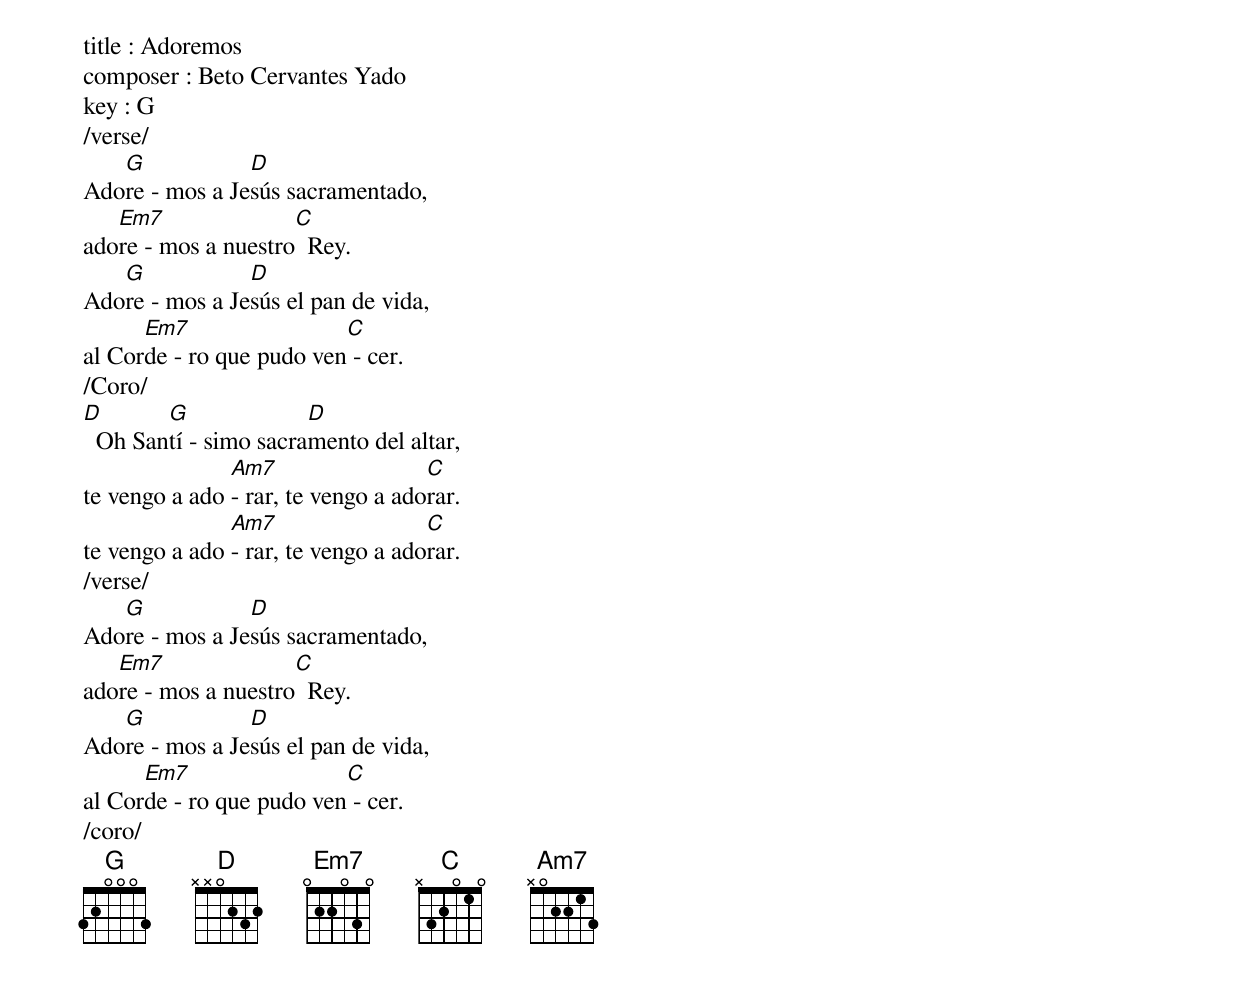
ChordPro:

title : Adoremos
composer : Beto Cervantes Yado
key : G
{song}
/verse/
Ado[G]re - mos a Je[D]sús sacramentado,
ado[Em7]re - mos a nuestro[C]  Rey.
Ado[G]re - mos a Je[D]sús el pan de vida,
al Cor[Em7]de - ro que pudo ven[C] - cer.
/Coro/
[D]  Oh San[G]tí - simo sacra[D]mento del altar,
te vengo a ado [Am7]- rar, te vengo a ado[C]rar.
te vengo a ado [Am7]- rar, te vengo a ado[C]rar.
/verse/
Ado[G]re - mos a Je[D]sús sacramentado,
ado[Em7]re - mos a nuestro[C]  Rey.
Ado[G]re - mos a Je[D]sús el pan de vida,
al Cor[Em7]de - ro que pudo ven[C] - cer.
/coro/
